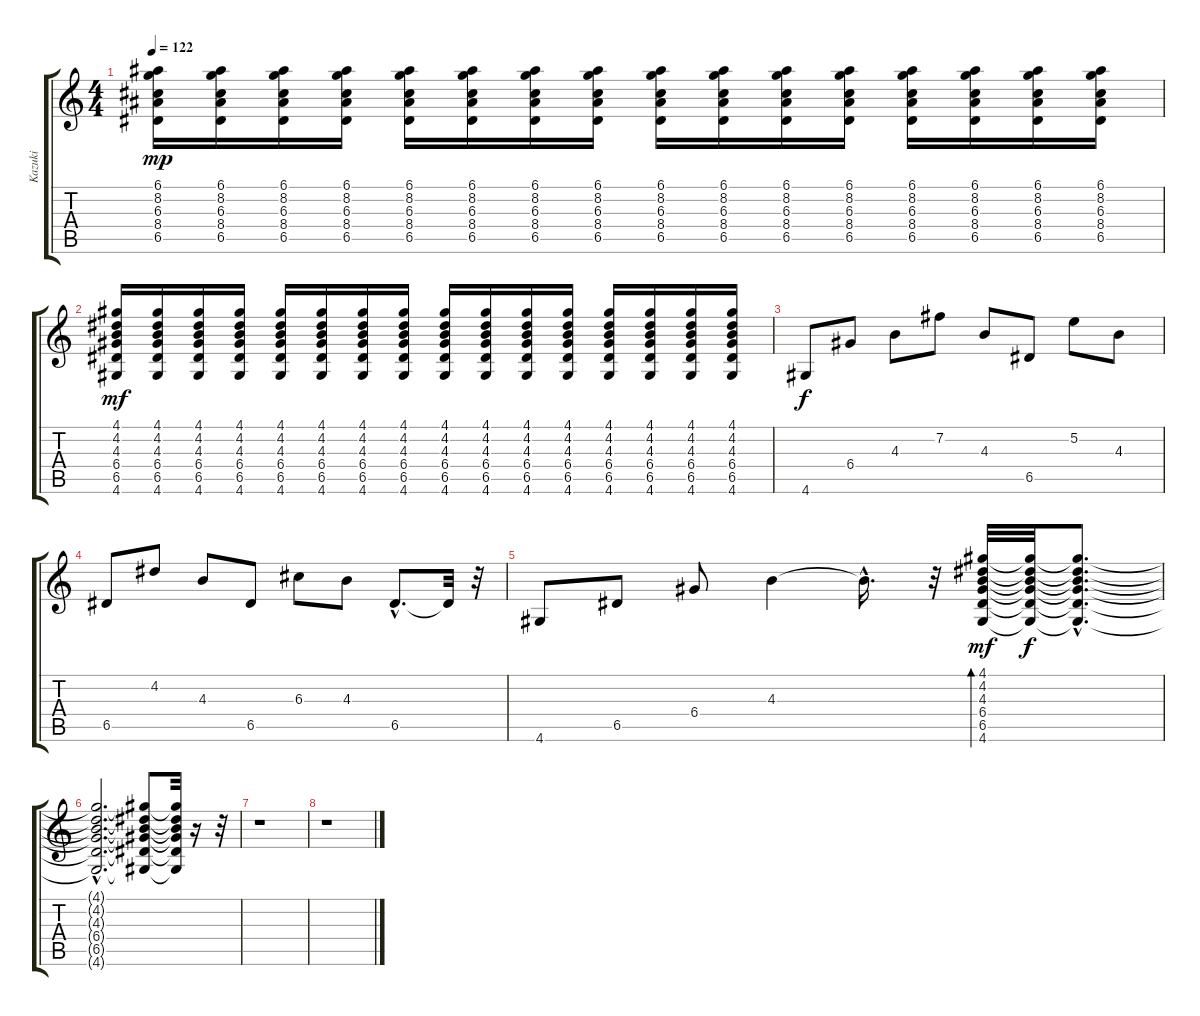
\track ("Kazuki" "Kazuki") {instrument electricguitarclean}
\staff {score tabs}
\tuning (E4 B3 G3 D3 A2 E2) {hide}
\ts (4 4)
\tempo 122
\clef g2
\ks c
(6.1 8.2 6.3 8.4 6.5).16{dy mp} (6.1 8.2 6.3 8.4 6.5).16 (6.1 8.2 6.3 8.4 6.5).16 (6.1 8.2 6.3 8.4 6.5).16 (6.1 8.2 6.3 8.4 6.5).16 (6.1 8.2 6.3 8.4 6.5).16 (6.1 8.2 6.3 8.4 6.5).16 (6.1 8.2 6.3 8.4 6.5).16 (6.1 8.2 6.3 8.4 6.5).16 (6.1 8.2 6.3 8.4 6.5).16 (6.1 8.2 6.3 8.4 6.5).16 (6.1 8.2 6.3 8.4 6.5).16 (6.1 8.2 6.3 8.4 6.5).16 (6.1 8.2 6.3 8.4 6.5).16 (6.1 8.2 6.3 8.4 6.5).16 (6.1 8.2 6.3 8.4 6.5).16 |
(4.1 4.2 4.3 6.4 6.5 4.6).16{dy mf} (4.1 4.2 4.3 6.4 6.5 4.6).16 (4.1 4.2 4.3 6.4 6.5 4.6).16 (4.1 4.2 4.3 6.4 6.5 4.6).16 (4.1 4.2 4.3 6.4 6.5 4.6).16 (4.1 4.2 4.3 6.4 6.5 4.6).16 (4.1 4.2 4.3 6.4 6.5 4.6).16 (4.1 4.2 4.3 6.4 6.5 4.6).16 (4.1 4.2 4.3 6.4 6.5 4.6).16 (4.1 4.2 4.3 6.4 6.5 4.6).16 (4.1 4.2 4.3 6.4 6.5 4.6).16 (4.1 4.2 4.3 6.4 6.5 4.6).16 (4.1 4.2 4.3 6.4 6.5 4.6).16 (4.1 4.2 4.3 6.4 6.5 4.6).16 (4.1 4.2 4.3 6.4 6.5 4.6).16 (4.1 4.2 4.3 6.4 6.5 4.6).16 |
4.6.8{dy f} 6.4.8 4.3.8 7.2.8 4.3.8 6.5.8 5.2.8 4.3.8 |
6.5.8 4.2.8 4.3.8 6.5.8 6.3.8 4.3.8 6.5{hac}.8{d} 6.5{t}.32 r.32 |
4.6.8 6.5.8 6.4.8 4.3.4 4.3{hac t}.16{d} r.32 (4.1 4.2 4.3 6.4 6.5 4.6).32{bd 480 dy mf} (4.1{t} 4.2{t} 4.3{t} 6.4{t} 6.5{t} 4.6{t}).32{dy f} (4.1{hac t} 4.2{hac t} 4.3{hac t} 6.4{hac t} 6.5{hac t} 4.6{hac t}).8{d} |
(4.1{hac t} 4.2{hac t} 4.3{hac t} 6.4{hac t} 6.5{hac t} 4.6{hac t}).2{d} (4.1{t} 4.2{t} 4.3{t} 6.4{t} 6.5{t} 4.6{t}).8 (4.1{t} 4.2{t} 4.3{t} 6.4{t} 6.5{t} 4.6{t}).32 r.16 r.32 |
r.1 |
r.1
